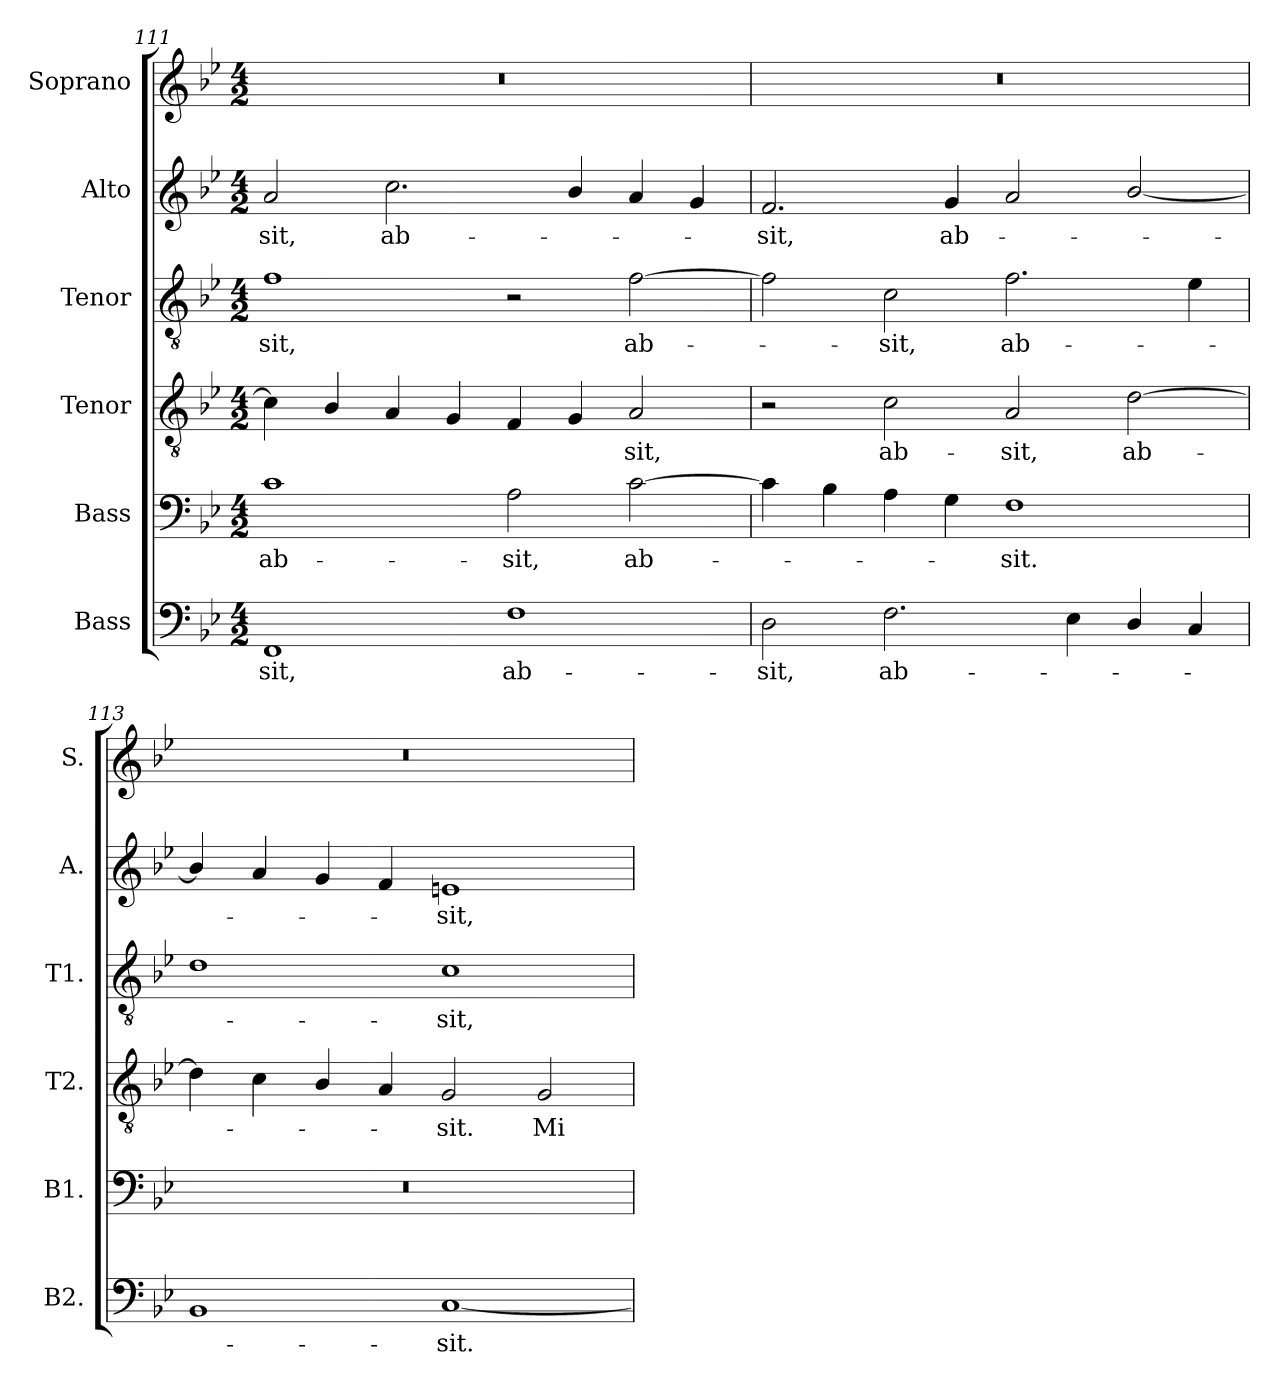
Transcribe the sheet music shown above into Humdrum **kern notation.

**kern	**text	**kern	**text	**kern	**text	**kern	**text	**kern	**text	**kern
*part6	*part6	*part5	*part5	*part4	*part4	*part3	*part3	*part2	*part2	*part1
*staff6	*staff6	*staff5	*staff5	*staff4	*staff4	*staff3	*staff3	*staff2	*staff2	*staff1
*I"Bass	*	*I"Bass	*	*I"Tenor	*	*I"Tenor	*	*I"Alto	*	*I"Soprano
*I'B2.	*	*I'B1.	*	*I'T2.	*	*I'T1.	*	*I'A.	*	*I'S.
*clefF4	*	*clefF4	*	*clefGv2	*	*clefGv2	*	*clefG2	*	*clefG2
*	*	*	*	*ITrd7c12	*	*ITrd7c12	*	*	*	*
*k[b-e-]	*	*k[b-e-]	*	*k[b-e-]	*	*k[b-e-]	*	*k[b-e-]	*	*k[b-e-]
*B-:	*	*B-:	*	*B-:	*	*B-:	*	*B-:	*	*B-:
*M4/2	*	*M4/2	*	*M4/2	*	*M4/2	*	*M4/2	*	*M4/2
=111	=111	=111	=111	=111	=111	=111	=111	=111	=111	=111
!	!LO:LY:b:color=#000000	!	!	!	!	!	!	!	!	!
!	!	!	!LO:LY:b:color=#000000	!	!	!	!	!	!	!
!	!	!	!	!	!	!	!LO:LY:b:color=#000000	!	!	!
!	!	!	!	!	!	!	!	!	!LO:LY:b:color=#000000	!LO:N:vis=1
1FFi	-sit,	1ci	ab-	4Ci\]	.	1Fi	-sit,	2ai/	-sit,	0r
.	.	.	.	4BB-i/	.	.	.	.	.	.
!	!	!	!	!	!	!	!	!	!LO:LY:b:color=#000000	!
.	.	.	.	4AAi/	.	.	.	2.cci\	ab-	.
.	.	.	.	4GGi/	.	.	.	.	.	.
!	!LO:LY:b:color=#000000	!	!	!	!	!	!	!	!	!
!	!	!	!LO:LY:b:color=#000000	!	!	!	!	!	!	!
1Fi	ab-	2Ai\	-sit,	4FFi/	.	2r	.	.	.	.
.	.	.	.	4GGi/	.	.	.	4b-i/	.	.
!	!	!	!LO:LY:b:color=#000000	!	!	!	!	!	!	!
!	!	!	!	!	!LO:LY:b:color=#000000	!	!	!	!	!
!	!	!	!	!	!	!	!LO:LY:b:color=#000000	!	!	!
.	.	[>2ci\	ab-	2AAi/	-sit,	[>2Fi\	ab-	4ai/	.	.
.	.	.	.	.	.	.	.	4gi/	.	.
=112	=112	=112	=112	=112	=112	=112	=112	=112	=112	=112
!	!LO:LY:b:color=#000000	!	!	!	!	!	!	!	!	!
!	!	!	!	!	!	!	!	!	!LO:LY:b:color=#000000	!LO:N:vis=1
2Di\	-sit,	4ci\]	.	2r	.	2Fi\]	.	2.fi/	-sit,	0r
.	.	4B-i\	.	.	.	.	.	.	.	.
!	!LO:LY:b:color=#000000	!	!	!	!	!	!	!	!	!
!	!	!	!	!	!LO:LY:b:color=#000000	!	!	!	!	!
!	!	!	!	!	!	!	!LO:LY:b:color=#000000	!	!	!
2.Fi\	ab-	4Ai\	.	2Ci\	ab-	2Ci\	-sit,	.	.	.
!	!	!	!	!	!	!	!	!	!LO:LY:b:color=#000000	!
.	.	4Gi\	.	.	.	.	.	4gi/	ab-	.
!	!	!	!LO:LY:b:color=#000000	!	!	!	!	!	!	!
!	!	!	!	!	!LO:LY:b:color=#000000	!	!	!	!	!
!	!	!	!	!	!	!	!LO:LY:b:color=#000000	!	!	!
.	.	1Fi	-sit.	2AAi/	-sit,	2.Fi\	ab-	2ai/	.	.
4E-i\	.	.	.	.	.	.	.	.	.	.
!	!	!	!	!	!LO:LY:b:color=#000000	!	!	!	!	!
4Di/	.	.	.	[>2Di\	ab-	.	.	[<2b-i/	.	.
4Ci/	.	.	.	.	.	4E-i\	.	.	.	.
!!LO:PB:g=z
=113	=113	=113	=113	=113	=113	=113	=113	=113	=113	=113
!	!	!LO:N:vis=1	!	!	!	!	!	!	!	!LO:N:vis=1
1BB-i	.	0r	.	4Di\]	.	1Di	.	4b-i/]	.	0r
.	.	.	.	4Ci\	.	.	.	4ai/	.	.
.	.	.	.	4BB-i/	.	.	.	4gi/	.	.
.	.	.	.	4AAi/	.	.	.	4fi/	.	.
!	!LO:LY:b:color=#000000	!	!	!	!	!	!	!	!	!
!	!	!	!	!	!LO:LY:b:color=#000000	!	!	!	!	!
!	!	!	!	!	!	!	!LO:LY:b:color=#000000	!	!	!
!	!	!	!	!	!	!	!	!	!LO:LY:b:color=#000000	!
[<1Ci	-sit.	.	.	2GGi/	-sit.	1Ci	-sit,	1eni	-sit,	.
!	!	!	!	!	!LO:LY:b:color=#000000	!	!	!	!	!
.	.	.	.	2GGi/	Mi-	.	.	.	.	.
=	=	=	=	=	=	=	=	=	=	=
*-	*-	*-	*-	*-	*-	*-	*-	*-	*-	*-
